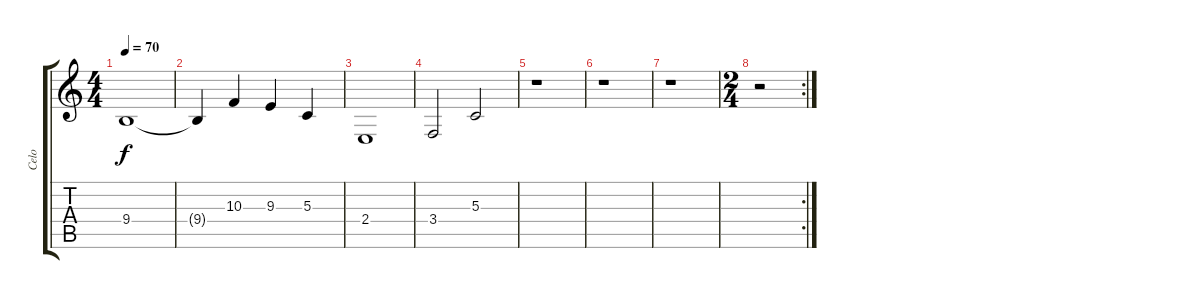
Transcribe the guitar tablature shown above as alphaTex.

\track ("Celo" "Celo") {instrument cello}
\staff {score tabs}
\tuning (E4 B3 G3 D3 A2 E2) {hide}
\ts (4 4)
\tempo 70
\clef g2
\ks c
9.4.1{dy f} |
9.4{t}.4 10.3.4 9.3.4 5.3.4 |
2.4.1 |
3.4.2 5.3.2 |
r.1 |
r.1 |
r.1 |
\rc 2
\ts (2 4)
r.2
